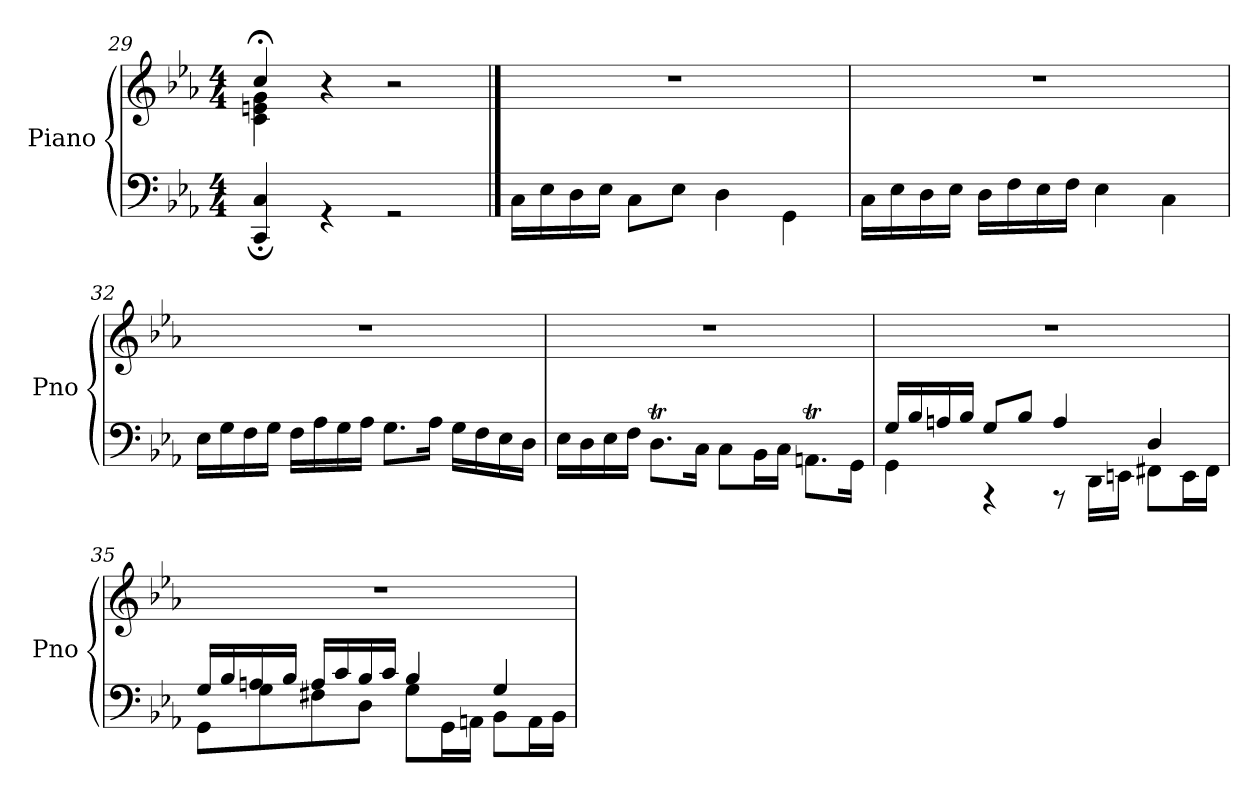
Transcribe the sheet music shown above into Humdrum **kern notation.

**kern	**kern
*part1	*part1
*staff2	*staff1
*I"Piano	*
*I'Pno	*
*clefF4	*clefG2
*k[b-e-a-]	*k[b-e-a-]
*M4/4	*M4/4
=29	=29
*^	*^
*	*	*	*^
4ryy	4CC/;< 4C/;<	4cc;</	4ryy	4c\ 4en\ 4g\
4rGG	2.ryy	4r	4ryy	2.ryy
2rGG	.	2r	2ryy	.
*v	*v	*	*	*
*	*	*v	*v
!!LO:LB:g=z
==30	==30	==30
!	!LO:TX:a:B:t=Fuga.	!
!	!LO:TX:a:B:t=Allegretto ma non troppo	!
*	*v	*v
16C\LL	1r
16E-\	.
16D\	.
16E-\JJ	.
8C\L	.
8E-\J	.
4D\	.
4GG\	.
=31	=31
16C\LL	1r
16E-\	.
16D\	.
16E-\JJ	.
16D\LL	.
16F\	.
16E-\	.
16F\JJ	.
4E-\	.
4C\	.
=32	=32
16E-\LL	1r
16G\	.
16F\	.
16G\JJ	.
16F\LL	.
16A-\	.
16G\	.
16A-\JJ	.
8.G\L	.
16A-\Jk	.
16G\LL	.
16F\	.
16E-\	.
16D\JJ	.
=33	=33
16E-\LL	1r
16D\	.
16E-\	.
16F\JJ	.
8.Dt\L	.
16C\Jk	.
8C\L	.
16BB-\L	.
16C\JJ	.
8.AAnt\L	.
16GG\Jk	.
!!LO:LB:g=z
=34	=34
*^	*
4GG\	16G/LL	1r
.	16B-/	.
.	16An/	.
.	16B-/JJ	.
4rAAA	8G/L	.
.	8B-/J	.
8rAAA	4A/	.
16DD\LL	.	.
16EEn\JJ	.	.
8FF#X\L	4D/	.
16EE\L	.	.
16FF#\JJ	.	.
=35	=35	=35
8GG\L	16G/LL	1r
.	16B-/	.
8G\	16An/	.
.	16B-/JJ	.
8F#X\	16A/LL	.
.	16c/	.
8D\J	16B-/	.
.	16c/JJ	.
8G\L	4B-/	.
16GG\L	.	.
16AAn\JJ	.	.
8BB-\L	4G/	.
16AA\L	.	.
16BB-\JJ	.	.
*v	*v	*
=	=
*-	*-
